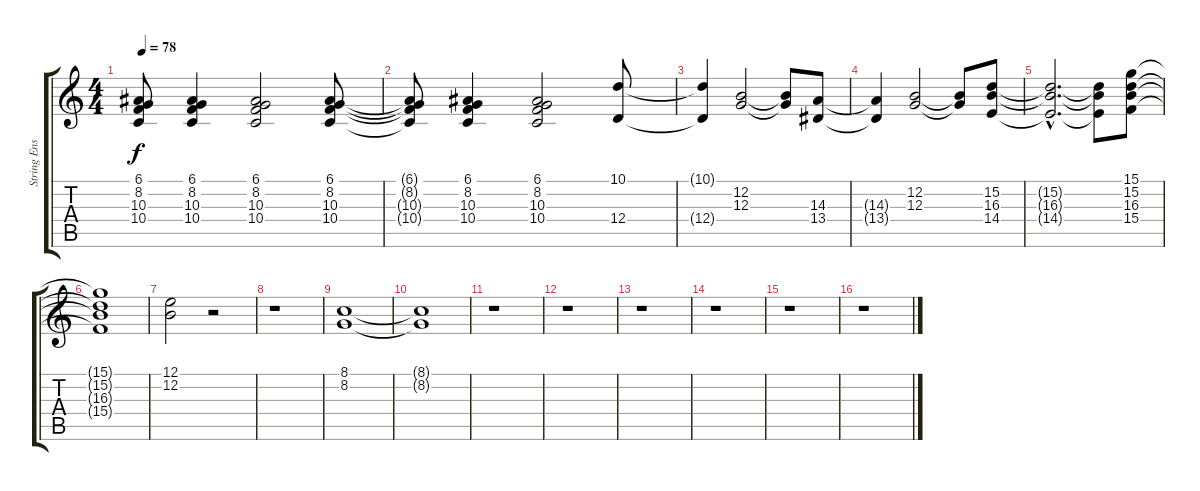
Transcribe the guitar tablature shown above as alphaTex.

\track ("String Ensemb." "String Ens") {instrument stringensemble1}
\staff {score tabs}
\tuning (E4 B3 G3 D3 A2 E2) {hide}
\ts (4 4)
\tempo 78
\clef g2
\ks c
(6.1{t} 8.2{t} 10.3{t} 10.4{t}).8{dy f} (6.1 8.2 10.3 10.4).4 (6.1 8.2 10.3 10.4).2 (6.1 8.2 10.3 10.4).8 |
(6.1{t} 8.2{t} 10.3{t} 10.4{t}).8 (6.1 8.2 10.3 10.4).4 (6.1 8.2 10.3 10.4).2 (10.1 12.4).8 |
(10.1{t} 12.4{t}).4 (12.2 12.3).2 (12.2{t} 12.3{t}).8 (14.3 13.4).8 |
(14.3{t} 13.4{t}).4 (12.2 12.3).2 (12.2{t} 12.3{t}).8 (15.2 16.3 14.4).8 |
(15.2{hac t} 16.3{hac t} 14.4{hac t}).2{d} (15.2{t} 16.3{t} 14.4{t}).8 (15.1 15.2 16.3 15.4).8 |
(15.1{t} 15.2{t} 16.3{t} 15.4{t}).1 |
(12.1 12.2).2 r.2 |
r.1 |
(8.1 8.2).1 |
(8.1{t} 8.2{t}).1 |
r.1 |
r.1 |
r.1 |
r.1 |
r.1 |
r.1
